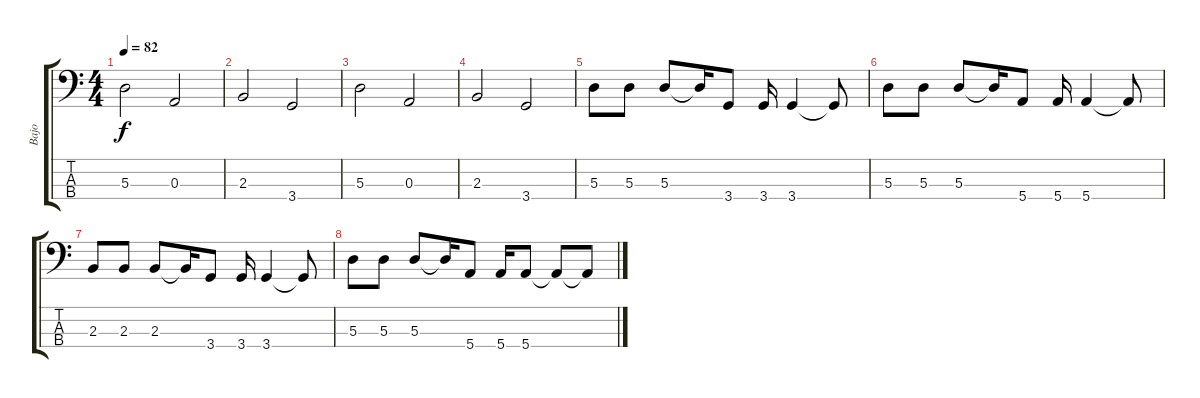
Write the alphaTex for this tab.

\track ("Bajo" "Bajo") {instrument fretlessbass}
\staff {score tabs}
\tuning (G2 D2 A1 E1) {hide}
\ts (4 4)
\tempo 82
\clef f4
\ks c
5.3.2{dy f} 0.3.2 |
2.3.2 3.4.2 |
5.3.2 0.3.2 |
2.3.2 3.4.2 |
5.3.8 5.3.8 5.3.8 5.3{t}.16 3.4.8 3.4.16 3.4.4 3.4{t}.8 |
5.3.8 5.3.8 5.3.8 5.3{t}.16 5.4.8 5.4.16 5.4.4 5.4{t}.8 |
2.3.8 2.3.8 2.3.8 2.3{t}.16 3.4.8 3.4.16 3.4.4 3.4{t}.8 |
5.3.8 5.3.8 5.3.8 5.3{t}.16 5.4.8 5.4.16 5.4.8 5.4{t}.8 5.4{t}.8
